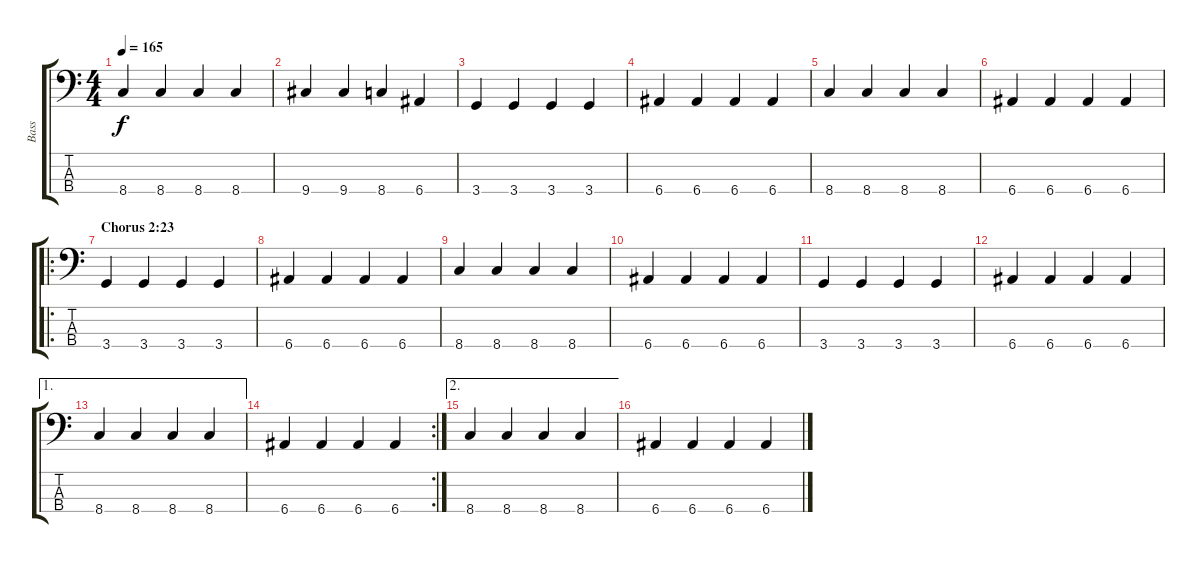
\track ("Bass" "Bass") {instrument overdrivenguitar}
\staff {score tabs}
\tuning (G2 D2 A1 E1) {hide}
\ts (4 4)
\tempo 165
\clef f4
\ks c
8.4.4{dy f} 8.4.4 8.4.4 8.4.4 |
9.4.4 9.4.4 8.4.4 6.4.4 |
3.4.4 3.4.4 3.4.4 3.4.4 |
6.4.4 6.4.4 6.4.4 6.4.4 |
8.4.4 8.4.4 8.4.4 8.4.4 |
6.4.4 6.4.4 6.4.4 6.4.4 |
\ro
\section ("" "Chorus 2:23")
3.4.4 3.4.4 3.4.4 3.4.4 |
6.4.4 6.4.4 6.4.4 6.4.4 |
8.4.4 8.4.4 8.4.4 8.4.4 |
6.4.4 6.4.4 6.4.4 6.4.4 |
3.4.4 3.4.4 3.4.4 3.4.4 |
6.4.4 6.4.4 6.4.4 6.4.4 |
\ae 1
8.4.4 8.4.4 8.4.4 8.4.4 |
\rc 2
6.4.4 6.4.4 6.4.4 6.4.4 |
\ae 2
8.4.4 8.4.4 8.4.4 8.4.4 |
6.4.4 6.4.4 6.4.4 6.4.4
